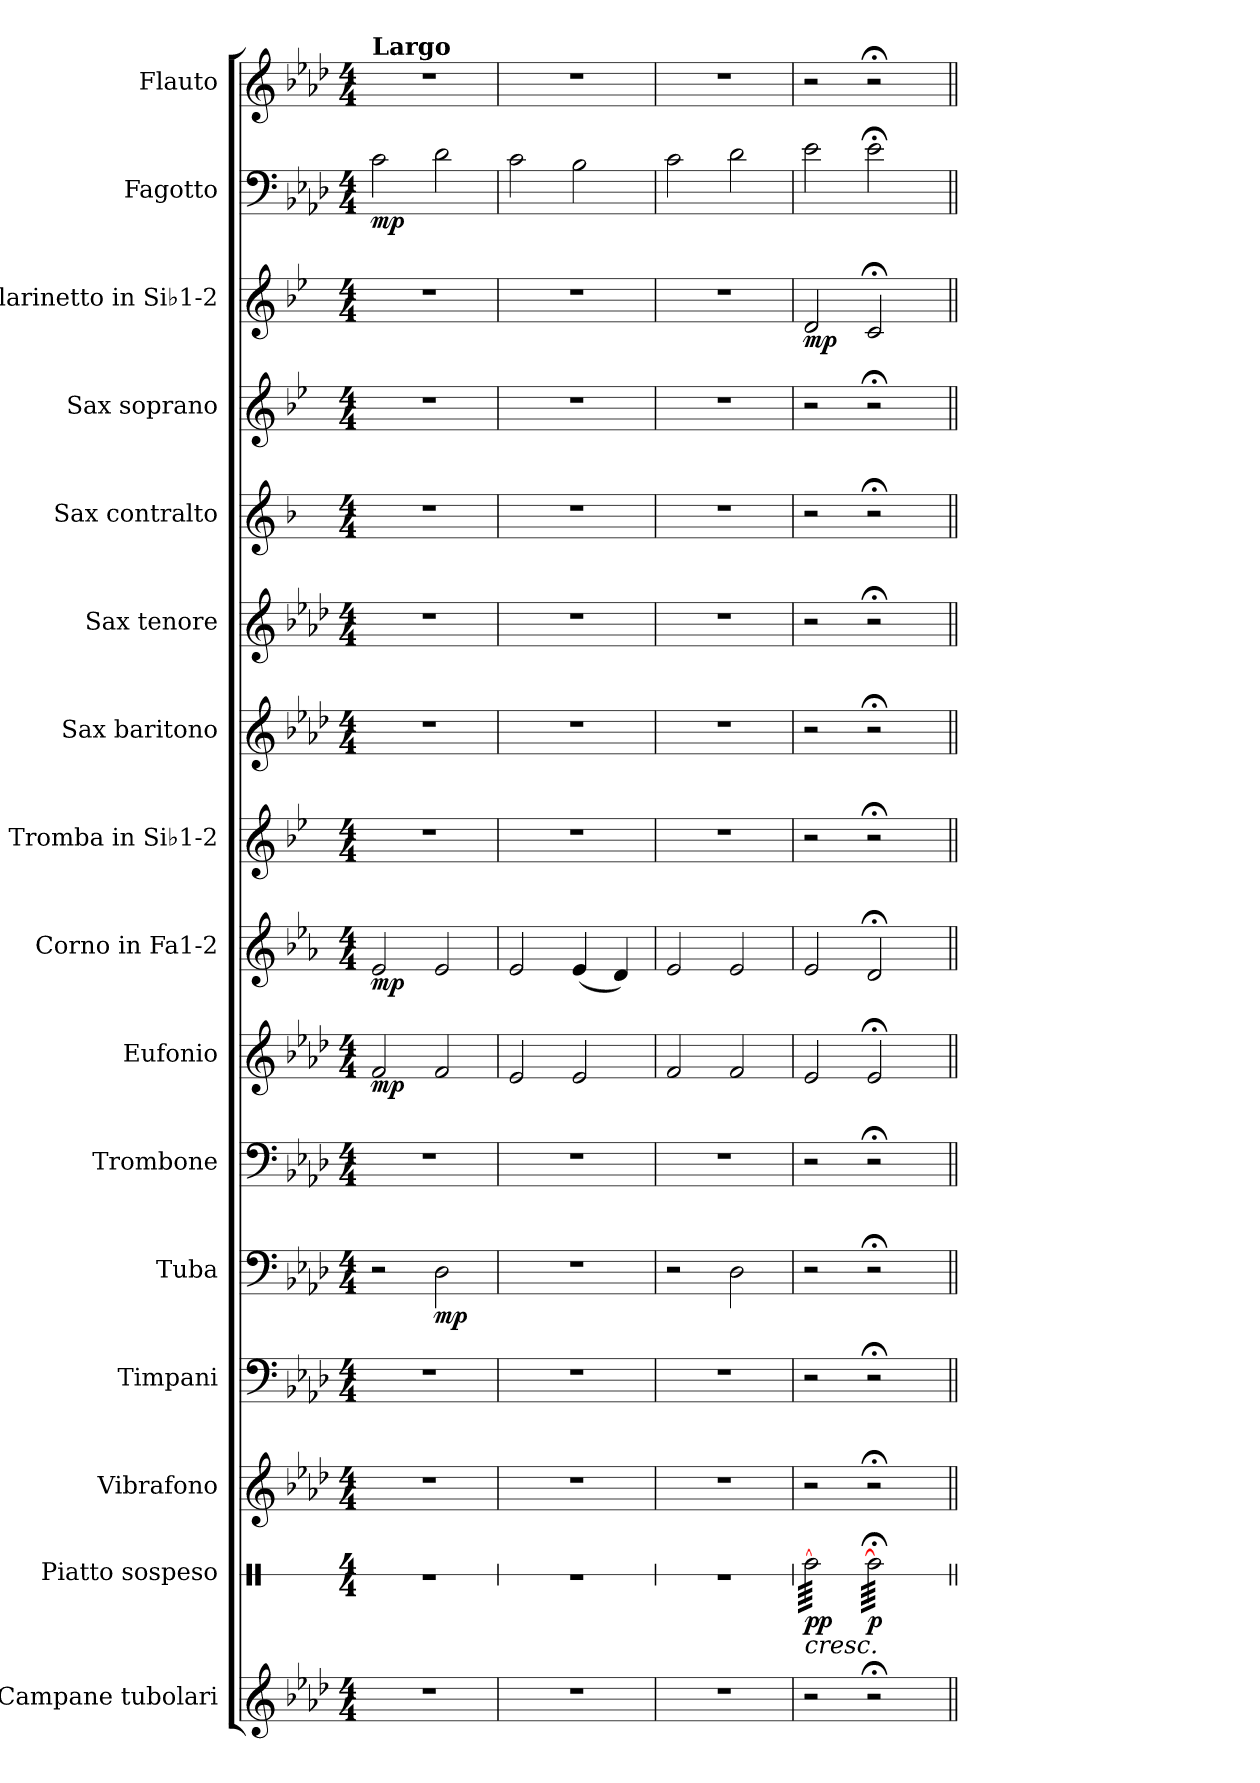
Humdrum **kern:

**kern	**kern	**dynam	**kern	**kern	**kern	**dynam	**kern	**kern	**dynam	**kern	**dynam	**kern	**kern	**kern	**kern	**kern	**kern	**dynam	**kern	**dynam	**kern
*part16	*part15	*part15	*part14	*part13	*part12	*part12	*part11	*part10	*part10	*part9	*part9	*part8	*part7	*part6	*part5	*part4	*part3	*part3	*part2	*part2	*part1
*staff16	*staff15	*staff15	*staff14	*staff13	*staff12	*staff12	*staff11	*staff10	*staff10	*staff9	*staff9	*staff8	*staff7	*staff6	*staff5	*staff4	*staff3	*staff3	*staff2	*staff2	*staff1
*I"Campane tubolari	*I"Piatto sospeso	*	*I"Vibrafono	*I"Timpani	*I"Tuba	*	*I"Trombone	*I"Eufonio	*	*I"Corno in Fa1-2	*	*I"Tromba in Si♭1-2	*I"Sax baritono	*I"Sax tenore	*I"Sax contralto	*I"Sax soprano	*I"Clarinetto in Si♭1-2	*	*I"Fagotto	*	*I"Flauto
*I'Camp.	*I'P.s.	*	*I'Vib.	*I'Timp.	*I'Tba.	*	*I'Trb.	*I'Euf.	*	*I'Cor. Fa1-2	*	*I'Tr. Si♭1-2	*I'Sax. bar.	*I'Sax. t.	*I'Sax. a.	*I'Sax. s.	*I'Cl. Si♭1-2	*	*I'Fag.	*	*I'Fl.
*	*stria1	*	*	*	*	*	*	*	*	*	*	*	*	*	*	*	*	*	*	*	*
*clefG2	*clefX	*	*clefG2	*clefF4	*clefF4	*	*clefF4	*clefG2	*	*clefG2	*	*clefG2	*clefG2	*clefG2	*clefG2	*clefG2	*clefG2	*	*clefF4	*	*clefG2
*	*	*	*	*	*	*	*	*ITrd8c14	*	*ITrd4c7	*	*ITrd1c2	*ITrd12c21	*ITrd8c14	*ITrd5c9	*ITrd1c2	*ITrd1c2	*	*	*	*
*k[b-e-a-d-]	*k[]	*	*k[b-e-a-d-]	*k[b-e-a-d-]	*k[b-e-a-d-]	*	*k[b-e-a-d-]	*k[b-e-a-d-]	*	*k[b-e-a-d-]	*	*k[b-e-a-d-]	*k[b-e-a-d-]	*k[b-e-a-d-]	*k[b-e-a-d-]	*k[b-e-a-d-]	*k[b-e-a-d-]	*	*k[b-e-a-d-]	*	*k[b-e-a-d-]
*M4/4	*M4/4	*	*M4/4	*M4/4	*M4/4	*	*M4/4	*M4/4	*	*M4/4	*	*M4/4	*M4/4	*M4/4	*M4/4	*M4/4	*M4/4	*	*M4/4	*	*M4/4
*MM40	*MM40	*	*MM40	*MM40	*MM40	*	*MM40	*MM40	*	*MM40	*	*MM40	*MM40	*MM40	*MM40	*MM40	*MM40	*	*MM40	*	*MM40
=1	=1	=1	=1	=1	=1	=1	=1	=1	=1	=1	=1	=1	=1	=1	=1	=1	=1	=1	=1	=1	=1
!	!	!	!	!	!	!	!	!	!	!	!	!	!	!	!	!	!	!	!	!	!LO:TX:B:t=Largo
!	!	!	!	!	!	!	!	!	!LO:DY:b	!	!LO:DY:b	!	!	!	!	!	!	!	!	!LO:DY:b	!
1r	1r	.	1r	1r	2r	.	1r	2F/	mp	2A-/	mp	1r	1r	1r	1r	1r	1r	.	2c\	mp	1r
!	!	!	!	!	!	!LO:DY:b	!	!	!	!	!	!	!	!	!	!	!	!	!	!	!
.	.	.	.	.	2D-\	mp	.	2F/	.	2A-/	.	.	.	.	.	.	.	.	2d-\	.	.
=2	=2	=2	=2	=2	=2	=2	=2	=2	=2	=2	=2	=2	=2	=2	=2	=2	=2	=2	=2	=2	=2
1r	1r	.	1r	1r	1r	.	1r	2E-/	.	2A-/	.	1r	1r	1r	1r	1r	1r	.	2c\	.	1r
.	.	.	.	.	.	.	.	2E-/	.	(<4A-/	.	.	.	.	.	.	.	.	2B-\	.	.
.	.	.	.	.	.	.	.	.	.	4G/)	.	.	.	.	.	.	.	.	.	.	.
=3	=3	=3	=3	=3	=3	=3	=3	=3	=3	=3	=3	=3	=3	=3	=3	=3	=3	=3	=3	=3	=3
1r	1r	.	1r	1r	2r	.	1r	2F/	.	2A-/	.	1r	1r	1r	1r	1r	1r	.	2c\	.	1r
.	.	.	.	.	2D-\	.	.	2F/	.	2A-/	.	.	.	.	.	.	.	.	2d-\	.	.
=4	=4	=4	=4	=4	=4	=4	=4	=4	=4	=4	=4	=4	=4	=4	=4	=4	=4	=4	=4	=4	=4
!	!	!LO:HP:b	!	!	!	!	!	!	!	!	!	!	!	!	!	!	!	!	!	!	!
!	!	!LO:DY:n=1:b	!	!	!	!	!	!	!	!	!	!	!	!	!	!	!	!LO:DY:b	!	!	!
*	*	*	*	*	*	*	*	*	*	*	*	*	*	*	*	*	*	*	*	*	*^
*	*tremolo	*	*	*	*	*	*	*	*	*	*	*	*	*	*	*	*	*	*	*	*	*
2r	[64Rg\LLLL	< pp	2r	2r	2r	.	2r	2E-/	.	2A-/	.	2r	2r	2r	2r	2r	2c/	mp	2e-\	.	2r	2.ryy
.	64Rg\	.	.	.	.	.	.	.	.	.	.	.	.	.	.	.	.	.	.	.	.	.
.	64Rg\	.	.	.	.	.	.	.	.	.	.	.	.	.	.	.	.	.	.	.	.	.
.	64Rg\	.	.	.	.	.	.	.	.	.	.	.	.	.	.	.	.	.	.	.	.	.
.	64Rg\	.	.	.	.	.	.	.	.	.	.	.	.	.	.	.	.	.	.	.	.	.
.	64Rg\	.	.	.	.	.	.	.	.	.	.	.	.	.	.	.	.	.	.	.	.	.
.	64Rg\	.	.	.	.	.	.	.	.	.	.	.	.	.	.	.	.	.	.	.	.	.
.	64Rg\	.	.	.	.	.	.	.	.	.	.	.	.	.	.	.	.	.	.	.	.	.
.	64Rg\	.	.	.	.	.	.	.	.	.	.	.	.	.	.	.	.	.	.	.	.	.
.	64Rg\	.	.	.	.	.	.	.	.	.	.	.	.	.	.	.	.	.	.	.	.	.
.	64Rg\	.	.	.	.	.	.	.	.	.	.	.	.	.	.	.	.	.	.	.	.	.
.	64Rg\	.	.	.	.	.	.	.	.	.	.	.	.	.	.	.	.	.	.	.	.	.
.	64Rg\	.	.	.	.	.	.	.	.	.	.	.	.	.	.	.	.	.	.	.	.	.
.	64Rg\	.	.	.	.	.	.	.	.	.	.	.	.	.	.	.	.	.	.	.	.	.
.	64Rg\	.	.	.	.	.	.	.	.	.	.	.	.	.	.	.	.	.	.	.	.	.
.	64Rg\	.	.	.	.	.	.	.	.	.	.	.	.	.	.	.	.	.	.	.	.	.
.	64Rg\	.	.	.	.	.	.	.	.	.	.	.	.	.	.	.	.	.	.	.	.	.
.	64Rg\	.	.	.	.	.	.	.	.	.	.	.	.	.	.	.	.	.	.	.	.	.
.	64Rg\	.	.	.	.	.	.	.	.	.	.	.	.	.	.	.	.	.	.	.	.	.
.	64Rg\	.	.	.	.	.	.	.	.	.	.	.	.	.	.	.	.	.	.	.	.	.
.	64Rg\	.	.	.	.	.	.	.	.	.	.	.	.	.	.	.	.	.	.	.	.	.
.	64Rg\	.	.	.	.	.	.	.	.	.	.	.	.	.	.	.	.	.	.	.	.	.
.	64Rg\	.	.	.	.	.	.	.	.	.	.	.	.	.	.	.	.	.	.	.	.	.
.	64Rg\	.	.	.	.	.	.	.	.	.	.	.	.	.	.	.	.	.	.	.	.	.
.	64Rg\	.	.	.	.	.	.	.	.	.	.	.	.	.	.	.	.	.	.	.	.	.
.	64Rg\	.	.	.	.	.	.	.	.	.	.	.	.	.	.	.	.	.	.	.	.	.
.	64Rg\	.	.	.	.	.	.	.	.	.	.	.	.	.	.	.	.	.	.	.	.	.
.	64Rg\	.	.	.	.	.	.	.	.	.	.	.	.	.	.	.	.	.	.	.	.	.
.	64Rg\	.	.	.	.	.	.	.	.	.	.	.	.	.	.	.	.	.	.	.	.	.
.	64Rg\	.	.	.	.	.	.	.	.	.	.	.	.	.	.	.	.	.	.	.	.	.
.	64Rg\	.	.	.	.	.	.	.	.	.	.	.	.	.	.	.	.	.	.	.	.	.
.	64Rg\JJJJ	.	.	.	.	.	.	.	.	.	.	.	.	.	.	.	.	.	.	.	.	.
*	*	*	*	*	*	*	*	*	*	*	*	*	*	*	*	*	*	*	*	*	*MM35	*
!	!	!LO:DY:n=2:b	!	!	!	!	!	!	!	!	!	!	!	!	!	!	!	!	!	!	!	!
2r;<	64Rg;<\]LLLL	p	2r;<	2r;<	2r;<	.	2r;<	2E-;</	.	2G;</	.	2r;<	2r;<	2r;<	2r;<	2r;<	2B-;</	.	2e-;<\	.	2r;<	.
.	64Rg;<\	.	.	.	.	.	.	.	.	.	.	.	.	.	.	.	.	.	.	.	.	.
.	64Rg;<\	.	.	.	.	.	.	.	.	.	.	.	.	.	.	.	.	.	.	.	.	.
.	64Rg;<\	.	.	.	.	.	.	.	.	.	.	.	.	.	.	.	.	.	.	.	.	.
.	64Rg;<\	.	.	.	.	.	.	.	.	.	.	.	.	.	.	.	.	.	.	.	.	.
.	64Rg;<\	.	.	.	.	.	.	.	.	.	.	.	.	.	.	.	.	.	.	.	.	.
.	64Rg;<\	.	.	.	.	.	.	.	.	.	.	.	.	.	.	.	.	.	.	.	.	.
.	64Rg;<\	.	.	.	.	.	.	.	.	.	.	.	.	.	.	.	.	.	.	.	.	.
.	64Rg;<\	.	.	.	.	.	.	.	.	.	.	.	.	.	.	.	.	.	.	.	.	.
.	64Rg;<\	.	.	.	.	.	.	.	.	.	.	.	.	.	.	.	.	.	.	.	.	.
.	64Rg;<\	.	.	.	.	.	.	.	.	.	.	.	.	.	.	.	.	.	.	.	.	.
.	64Rg;<\	.	.	.	.	.	.	.	.	.	.	.	.	.	.	.	.	.	.	.	.	.
.	64Rg;<\	.	.	.	.	.	.	.	.	.	.	.	.	.	.	.	.	.	.	.	.	.
.	64Rg;<\	.	.	.	.	.	.	.	.	.	.	.	.	.	.	.	.	.	.	.	.	.
.	64Rg;<\	.	.	.	.	.	.	.	.	.	.	.	.	.	.	.	.	.	.	.	.	.
.	64Rg;<\	.	.	.	.	.	.	.	.	.	.	.	.	.	.	.	.	.	.	.	.	.
*	*	*	*	*	*	*	*	*	*	*	*	*	*	*	*	*	*	*	*	*	*MM30	*
.	64Rg;<\	.	.	.	.	.	.	.	.	.	.	.	.	.	.	.	.	.	.	.	.	4ryy
.	64Rg;<\	.	.	.	.	.	.	.	.	.	.	.	.	.	.	.	.	.	.	.	.	.
.	64Rg;<\	.	.	.	.	.	.	.	.	.	.	.	.	.	.	.	.	.	.	.	.	.
.	64Rg;<\	.	.	.	.	.	.	.	.	.	.	.	.	.	.	.	.	.	.	.	.	.
.	64Rg;<\	.	.	.	.	.	.	.	.	.	.	.	.	.	.	.	.	.	.	.	.	.
.	64Rg;<\	.	.	.	.	.	.	.	.	.	.	.	.	.	.	.	.	.	.	.	.	.
.	64Rg;<\	.	.	.	.	.	.	.	.	.	.	.	.	.	.	.	.	.	.	.	.	.
.	64Rg;<\	.	.	.	.	.	.	.	.	.	.	.	.	.	.	.	.	.	.	.	.	.
.	64Rg;<\	.	.	.	.	.	.	.	.	.	.	.	.	.	.	.	.	.	.	.	.	.
.	64Rg;<\	.	.	.	.	.	.	.	.	.	.	.	.	.	.	.	.	.	.	.	.	.
.	64Rg;<\	.	.	.	.	.	.	.	.	.	.	.	.	.	.	.	.	.	.	.	.	.
.	64Rg;<\	.	.	.	.	.	.	.	.	.	.	.	.	.	.	.	.	.	.	.	.	.
.	64Rg;<\	.	.	.	.	.	.	.	.	.	.	.	.	.	.	.	.	.	.	.	.	.
.	64Rg;<\	.	.	.	.	.	.	.	.	.	.	.	.	.	.	.	.	.	.	.	.	.
.	64Rg;<\	.	.	.	.	.	.	.	.	.	.	.	.	.	.	.	.	.	.	.	.	.
.	64Rg;<\JJJJ	.	.	.	.	.	.	.	.	.	.	.	.	.	.	.	.	.	.	.	.	.
*	*Xtremolo	*	*	*	*	*	*	*	*	*	*	*	*	*	*	*	*	*	*	*	*	*
.	.	[	.	.	.	.	.	.	.	.	.	.	.	.	.	.	.	.	.	.	.	.
*	*	*	*	*	*	*	*	*	*	*	*	*	*	*	*	*	*	*	*	*	*v	*v
=||	=||	=||	=||	=||	=||	=||	=||	=||	=||	=||	=||	=||	=||	=||	=||	=||	=||	=||	=||	=||	=||
*-	*-	*-	*-	*-	*-	*-	*-	*-	*-	*-	*-	*-	*-	*-	*-	*-	*-	*-	*-	*-	*-
